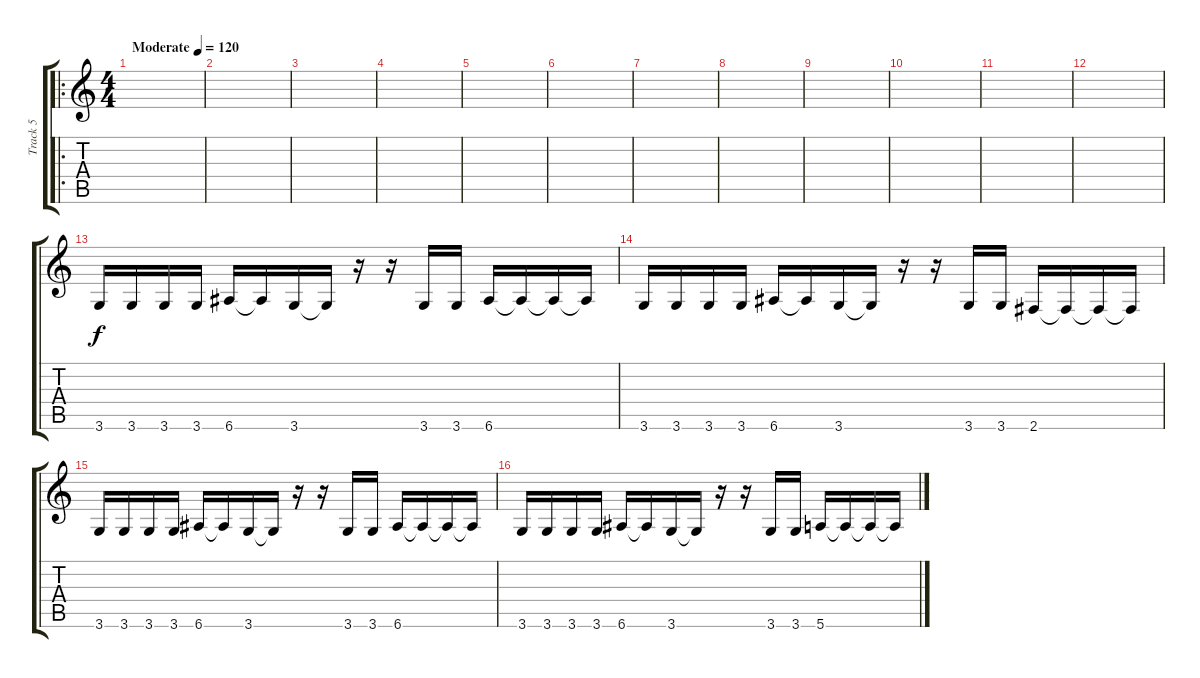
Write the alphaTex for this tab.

\track ("Track 5" "Track 5") {instrument distortionguitar}
\staff {score tabs}
\tuning (E4 B3 G3 D3 A2 E2) {hide}
\ro
\ts (4 4)
\tempo (120 "Moderate")
\clef g2
\ks c
|
|
|
|
|
|
|
|
|
|
|
|
3.6.16 3.6.16 3.6.16 3.6.16 6.6.16 6.6{t}.16 3.6.16 3.6{t}.16 r.16 r.16 3.6.16 3.6.16 6.6.16 6.6{t}.16 6.6{t}.16 6.6{t}.16 |
3.6.16 3.6.16 3.6.16 3.6.16 6.6.16 6.6{t}.16 3.6.16 3.6{t}.16 r.16 r.16 3.6.16 3.6.16 2.6.16 2.6{t}.16 2.6{t}.16 2.6{t}.16 |
3.6.16 3.6.16 3.6.16 3.6.16 6.6.16 6.6{t}.16 3.6.16 3.6{t}.16 r.16 r.16 3.6.16 3.6.16 6.6.16 6.6{t}.16 6.6{t}.16 6.6{t}.16 |
3.6.16 3.6.16 3.6.16 3.6.16 6.6.16 6.6{t}.16 3.6.16 3.6{t}.16 r.16 r.16 3.6.16 3.6.16 5.6.16 5.6{t}.16 5.6{t}.16 5.6{t}.16
